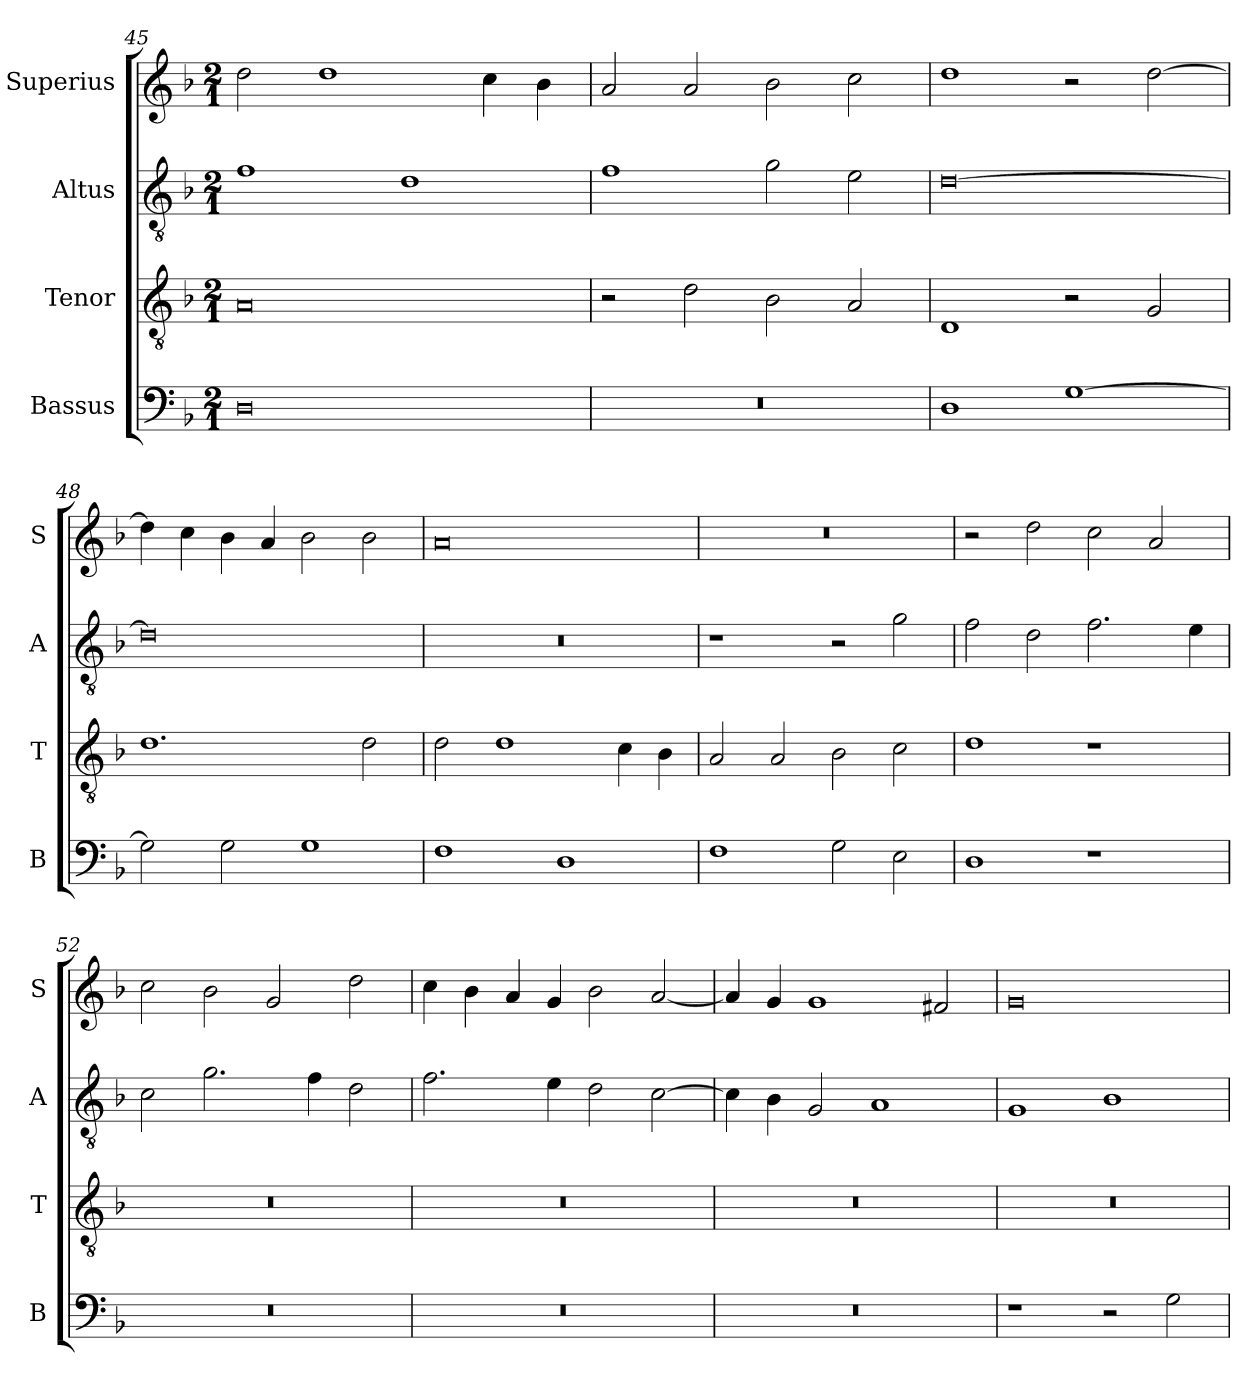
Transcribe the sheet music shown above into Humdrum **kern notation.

**kern	**kern	**kern	**kern
*part4	*part3	*part2	*part1
*staff4	*staff3	*staff2	*staff1
*I"Bassus	*I"Tenor	*I"Altus	*I"Superius
*I'B	*I'T	*I'A	*I'S
*clefF4	*clefGv2	*clefGv2	*clefG2
*k[b-]	*k[b-]	*k[b-]	*k[b-]
*M2/1	*M2/1	*M2/1	*M2/1
=45	=45	=45	=45
0D	0A	1f	2dd\
.	.	.	1dd
.	.	1d	.
.	.	.	4cc\
.	.	.	4b-\
=46	=46	=46	=46
0r	2r	1f	2a/
.	2d\	.	2a/
.	2B-\	2g\	2b-\
.	2A/	2e\	2cc\
=47	=47	=47	=47
1D	1D	[0d	1dd
[1G	2r	.	2r
.	2G/	.	[2dd\
=48	=48	=48	=48
2G\]	1.d	0d]	4dd\]
.	.	.	4cc\
2G\	.	.	4b-\
.	.	.	4a/
1G	.	.	2b-\
.	2d\	.	2b-\
=49	=49	=49	=49
1F	2d\	0r	0a
.	1d	.	.
1D	.	.	.
.	4c\	.	.
.	4B-\	.	.
=50	=50	=50	=50
1F	2A/	1r	0r
.	2A/	.	.
2G\	2B-\	2r	.
2E\	2c\	2g\	.
=51	=51	=51	=51
1D	1d	2f\	2r
.	.	2d\	2dd\
1r	1r	2.f\	2cc\
.	.	.	2a/
.	.	4e\	.
=52	=52	=52	=52
0r	0r	2c\	2cc\
.	.	2.g\	2b-\
.	.	.	2g/
.	.	4f\	.
.	.	2d\	2dd\
=53	=53	=53	=53
0r	0r	2.f\	4cc\
.	.	.	4b-\
.	.	.	4a/
.	.	4e\	4g/
.	.	2d\	2b-\
.	.	[2c\	[2a/
=54	=54	=54	=54
0r	0r	4c\]	4a/]
.	.	4B-\	4g/
.	.	2G/	1g
.	.	1A	.
.	.	.	2f#X/
=55	=55	=55	=55
1r	0r	1G	0g
2r	.	1B-	.
2G\	.	.	.
=	=	=	=
*-	*-	*-	*-
